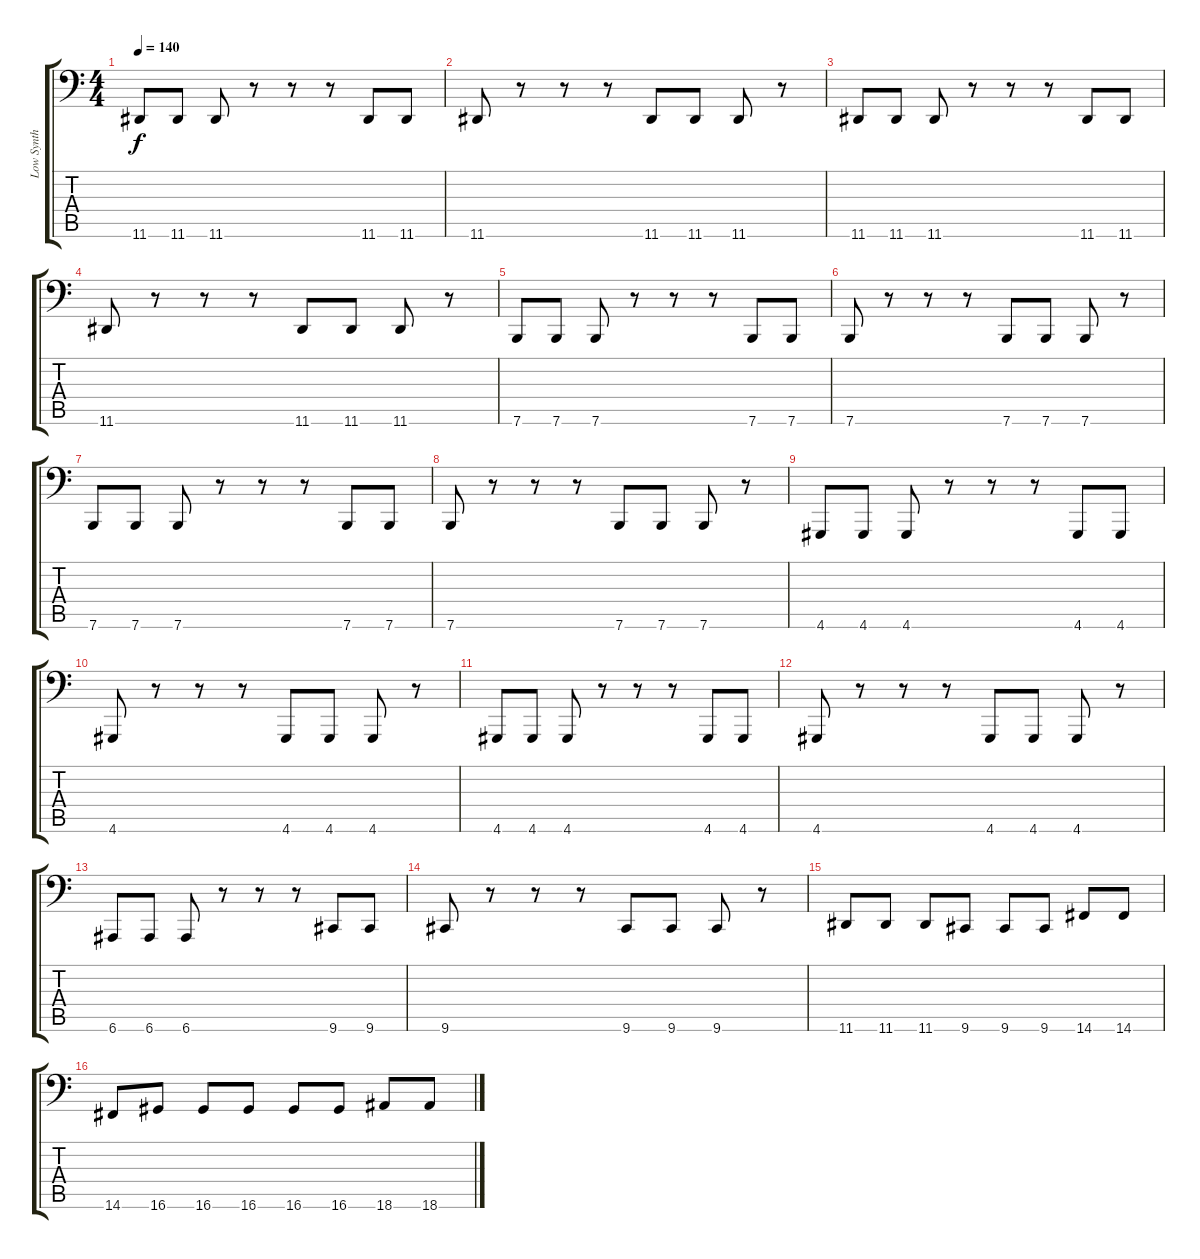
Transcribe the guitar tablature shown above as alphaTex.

\track ("Low Synth" "Low Synth") {instrument pad3polysynth}
\staff {score tabs}
\tuning (E3 B2 G2 D2 A1 E1) {hide}
\ts (4 4)
\tempo 140
\clef f4
\ks c
11.6.8{dy f instrument synthbass2} 11.6.8 11.6.8 r.8 r.8 r.8 11.6.8 11.6.8 |
11.6.8 r.8 r.8 r.8 11.6.8 11.6.8 11.6.8 r.8 |
11.6.8 11.6.8 11.6.8 r.8 r.8 r.8 11.6.8 11.6.8 |
11.6.8 r.8 r.8 r.8 11.6.8 11.6.8 11.6.8 r.8 |
7.6.8 7.6.8 7.6.8 r.8 r.8 r.8 7.6.8 7.6.8 |
7.6.8 r.8 r.8 r.8 7.6.8 7.6.8 7.6.8 r.8 |
7.6.8 7.6.8 7.6.8 r.8 r.8 r.8 7.6.8 7.6.8 |
7.6.8 r.8 r.8 r.8 7.6.8 7.6.8 7.6.8 r.8 |
4.6.8 4.6.8 4.6.8 r.8 r.8 r.8 4.6.8 4.6.8 |
4.6.8 r.8 r.8 r.8 4.6.8 4.6.8 4.6.8 r.8 |
4.6.8 4.6.8 4.6.8 r.8 r.8 r.8 4.6.8 4.6.8 |
4.6.8 r.8 r.8 r.8 4.6.8 4.6.8 4.6.8 r.8 |
6.6.8 6.6.8 6.6.8 r.8 r.8 r.8 9.6.8 9.6.8 |
9.6.8 r.8 r.8 r.8 9.6.8 9.6.8 9.6.8 r.8 |
11.6.8 11.6.8 11.6.8 9.6.8 9.6.8 9.6.8 14.6.8 14.6.8 |
14.6.8 16.6.8 16.6.8 16.6.8 16.6.8 16.6.8 18.6.8 18.6.8
